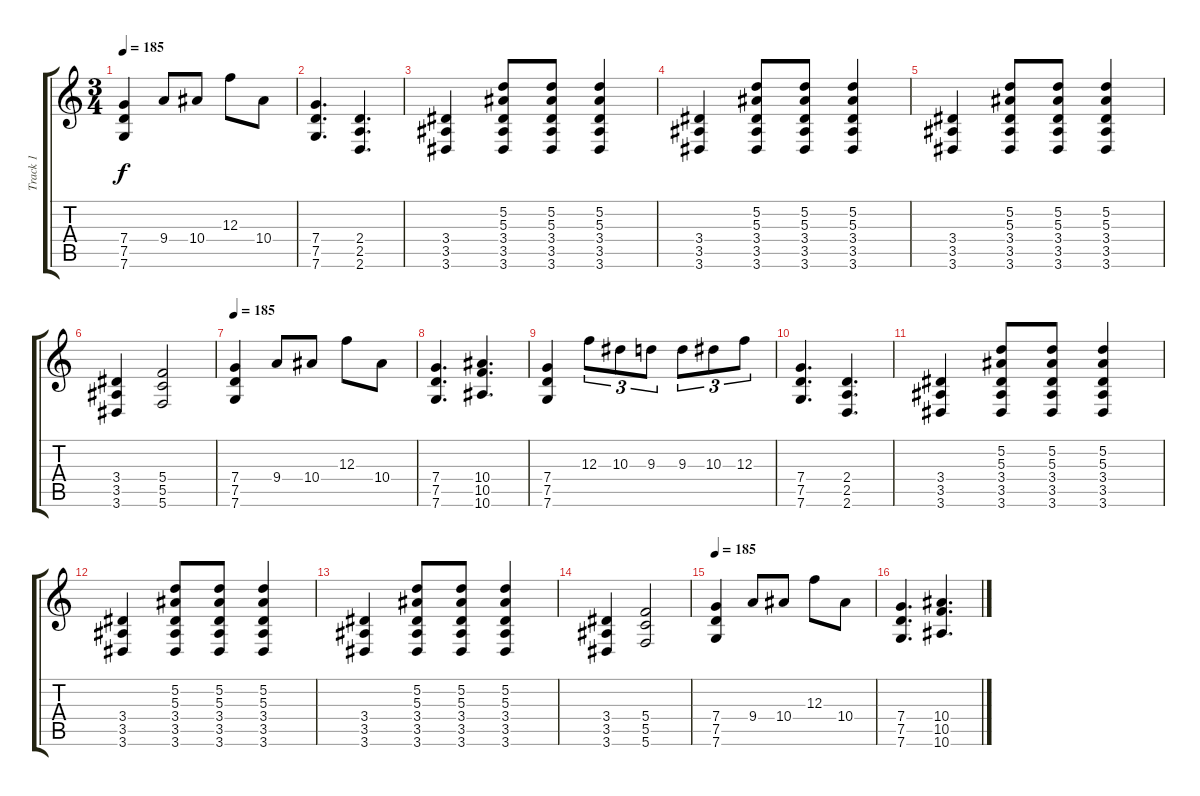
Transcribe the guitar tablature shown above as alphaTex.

\track ("Track 1" "Track 1") {instrument overdrivenguitar}
\staff {score tabs}
\tuning (D4 A3 F3 C3 G2 C2) {hide}
\ts (3 4)
\tempo 185
\clef g2
\ks c
(7.4 7.5 7.6).4{dy f} 9.4.8 10.4.8 12.3.8 10.4.8 |
(7.4 7.5 7.6).4{d} (2.4 2.5 2.6).4{d} |
(3.4 3.5 3.6).4 (5.2 5.3 3.4 3.5 3.6).8 (5.2 5.3 3.4 3.5 3.6).8 (5.2 5.3 3.4 3.5 3.6).4 |
(3.4 3.5 3.6).4 (5.2 5.3 3.4 3.5 3.6).8 (5.2 5.3 3.4 3.5 3.6).8 (5.2 5.3 3.4 3.5 3.6).4 |
(3.4 3.5 3.6).4 (5.2 5.3 3.4 3.5 3.6).8 (5.2 5.3 3.4 3.5 3.6).8 (5.2 5.3 3.4 3.5 3.6).4 |
(3.4 3.5 3.6).4 (5.4 5.5 5.6).2 |
\tempo 185
(7.4 7.5 7.6).4 9.4.8 10.4.8 12.3.8 10.4.8 |
(7.4 7.5 7.6).4{d} (10.4 10.5 10.6).4{d} |
(7.4 7.5 7.6).4 12.3.8{tu (3 2)} 10.3.8{tu (3 2)} 9.3.8{tu (3 2)} 9.3.8{tu (3 2)} 10.3.8{tu (3 2)} 12.3.8{tu (3 2)} |
(7.4 7.5 7.6).4{d} (2.4 2.5 2.6).4{d} |
(3.4 3.5 3.6).4 (5.2 5.3 3.4 3.5 3.6).8 (5.2 5.3 3.4 3.5 3.6).8 (5.2 5.3 3.4 3.5 3.6).4 |
(3.4 3.5 3.6).4 (5.2 5.3 3.4 3.5 3.6).8 (5.2 5.3 3.4 3.5 3.6).8 (5.2 5.3 3.4 3.5 3.6).4 |
(3.4 3.5 3.6).4 (5.2 5.3 3.4 3.5 3.6).8 (5.2 5.3 3.4 3.5 3.6).8 (5.2 5.3 3.4 3.5 3.6).4 |
(3.4 3.5 3.6).4 (5.4 5.5 5.6).2 |
\tempo 185
(7.4 7.5 7.6).4 9.4.8 10.4.8 12.3.8 10.4.8 |
(7.4 7.5 7.6).4{d} (10.4 10.5 10.6).4{d}
